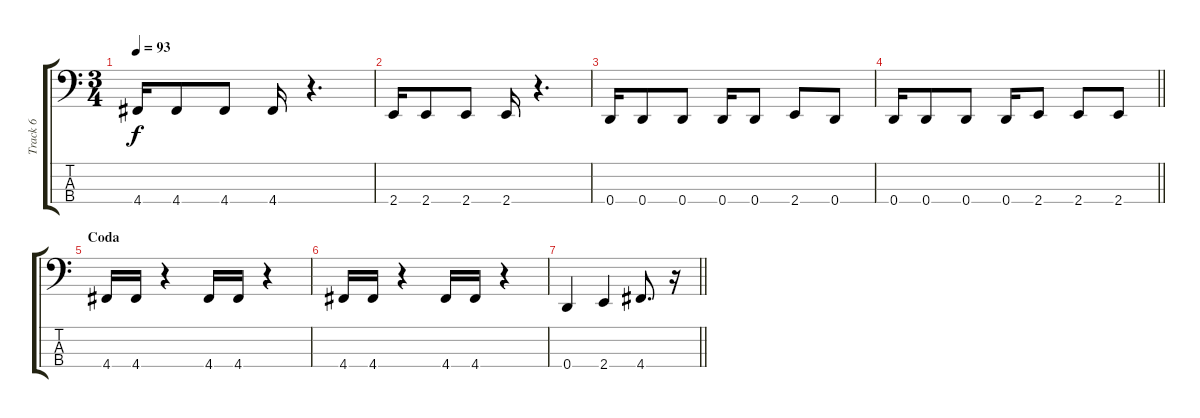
\track ("Track 6" "Track 6") {instrument electricbasspick}
\staff {score tabs}
\tuning (G2 D2 A1 D1) {hide}
\ts (3 4)
\tempo 93
\clef f4
\ks c
4.4.16{dy f} 4.4.8 4.4.8 4.4.16 r.4{d} |
2.4.16 2.4.8 2.4.8 2.4.16 r.4{d} |
0.4.16 0.4.8 0.4.8 0.4.16 0.4.8 2.4.8 0.4.8 |
\barLineRight lightlight
0.4.16 0.4.8 0.4.8 0.4.16 2.4.8 2.4.8 2.4.8 |
\section ("" "Coda")
4.4.16 4.4.16 r.4 4.4.16 4.4.16 r.4 |
4.4.16 4.4.16 r.4 4.4.16 4.4.16 r.4 |
\barLineRight lightlight
0.4.4 2.4.4 4.4.8{d} r.16
